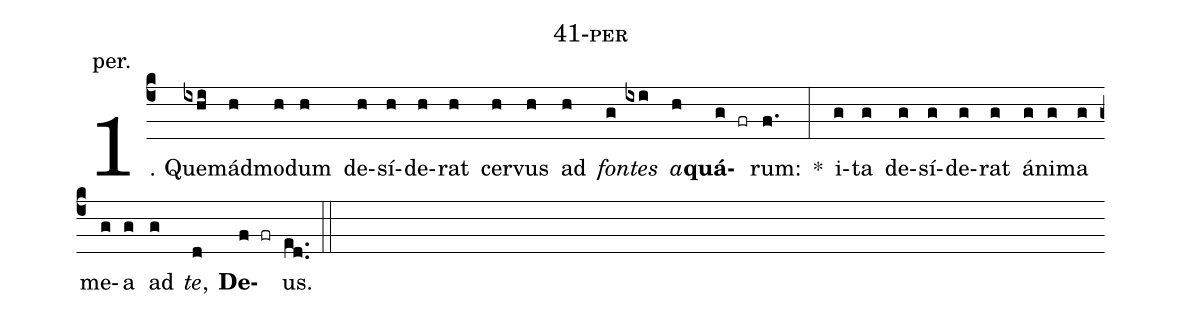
name: 41-per;
annotation: per.;
%%
(c4)1. Quem(ixhi)ád(h)mo(h)dum(h) de(h)sí(h)de(h)rat(h) cer(h)vus(h) ad(h) <i>fon</i>(g)<i>tes</i>(ixi) <i>a</i>(h)<b>quá</b>(g fr)rum:(f.) *(:) i(g)ta(g) de(g)sí(g)de(g)rat(g) á(g)ni(g)ma(g) me(g)a(g) ad(g) <i>te</i>,(d) <b>De</b>(f fr)us.(ed..) (::)
